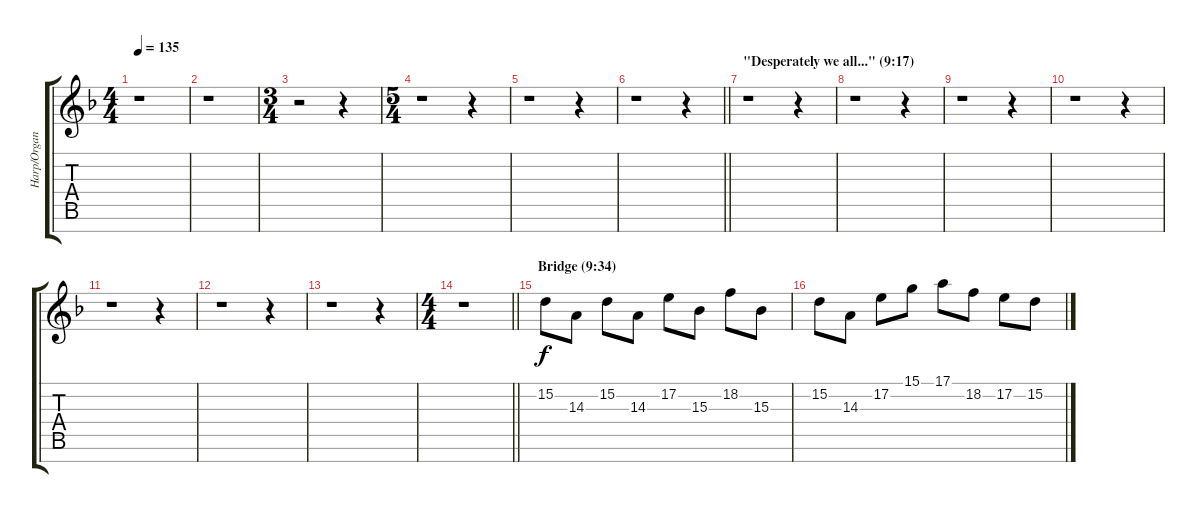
\track ("Harp/Organ" "Harp/Organ") {instrument orchestralharp}
\staff {score tabs}
\tuning (E4 B3 G3 D3 A2 E2 B1) {hide}
\ts (4 4)
\tempo 135
\clef g2
\ks dminor
r.1{dy f} |
r.1 |
\ts (3 4)
r.2 r.4 |
\ts (5 4)
r.1 r.4 |
r.1 r.4 |
\barLineRight lightlight
r.1 r.4 |
\section ("" "\"Desperately we all...\" (9:17)")
r.1 r.4 |
r.1 r.4 |
r.1 r.4 |
r.1 r.4 |
r.1 r.4 |
r.1 r.4 |
r.1 r.4 |
\ts (4 4)
\barLineRight lightlight
r.1 |
\section ("" "Bridge (9:34)")
15.2.8{volume 13 balance 12 instrument churchorgan} 14.3.8 15.2.8 14.3.8 17.2.8 15.3.8 18.2.8 15.3.8 |
15.2.8 14.3.8 17.2.8 15.1.8 17.1.8 18.2.8 17.2.8 15.2.8
